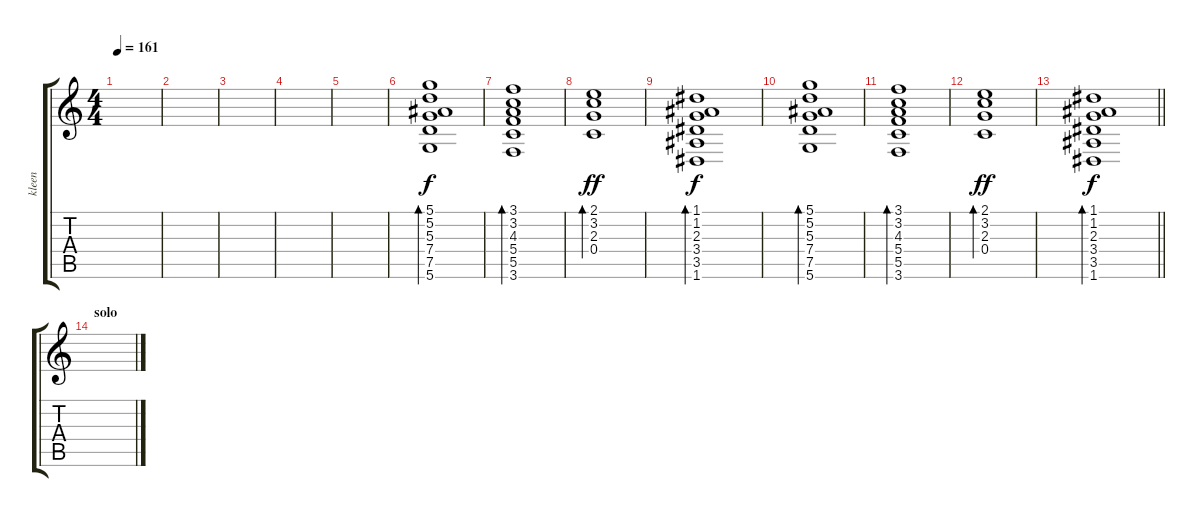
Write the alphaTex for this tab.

\track ("kleen" "kleen") {instrument electricguitarclean}
\staff {score tabs}
\tuning (D4 A3 F3 C3 G2 D2) {hide}
\ts (4 4)
\tempo 161
\clef g2
\ks c
|
|
|
|
|
(5.1 5.2 5.3 7.4 7.5 5.6).1{bd 60} |
(3.1 3.2 4.3 5.4 5.5 3.6).1{bd 60} |
(2.1 3.2 2.3 0.4).1{bd 120 dy ff} |
(1.1 1.2 2.3 3.4 3.5 1.6).1{bd 60 dy f} |
(5.1 5.2 5.3 7.4 7.5 5.6).1{bd 60} |
(3.1 3.2 4.3 5.4 5.5 3.6).1{bd 60} |
(2.1 3.2 2.3 0.4).1{bd 120 dy ff} |
\barLineRight lightlight
(1.1 1.2 2.3 3.4 3.5 1.6).1{bd 60 dy f} |
\section ("" "solo")
